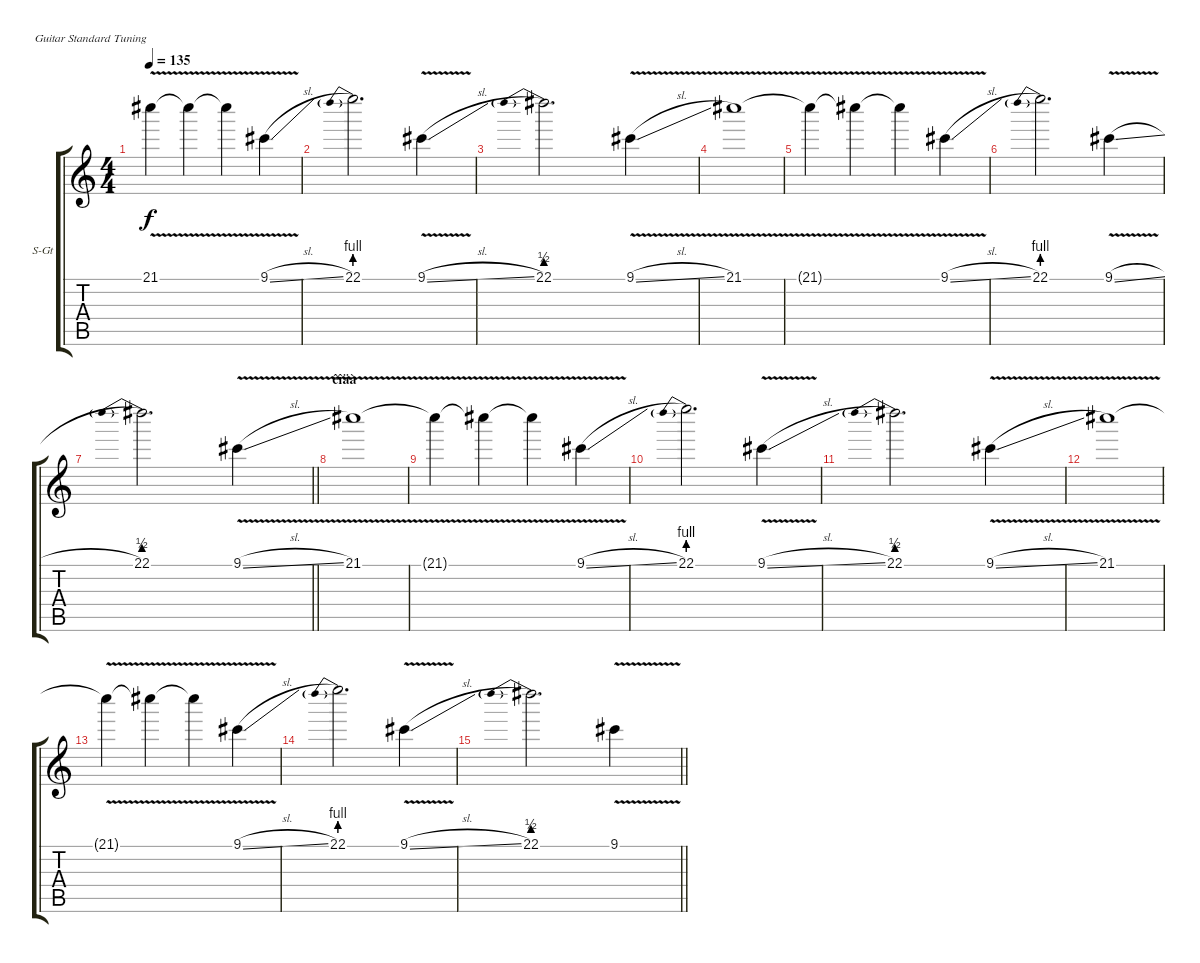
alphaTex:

\bracketExtendMode groupsimilarinstruments
\firstSystemTrackNameOrientation horizontal
\otherSystemsTrackNameOrientation horizontal
\track ("Äîðîæêà 9" "S-Gt") {instrument lead6voice}
\staff {score tabs}
\tuning (E4 B3 G3 D3 A2 E2)
\displaytranspose 12
\ts (4 4)
\tempo 135
\clef g2
\ks c
21.1{v t}.4{dy f} 21.1{v t}.4 21.1{v t}.4 9.1{v sl}.4 |
22.1{be (prebend 0 4 60 4)}.2{d} 9.1{v sl}.4 |
22.1{be (prebend 0 2 60 2)}.2{d} 9.1{v sl}.4 |
21.1{v}.1 |
21.1{v t}.4 21.1{v t}.4 21.1{v t}.4 9.1{v sl}.4 |
22.1{be (prebend 0 4 60 4)}.2{d} 9.1{v sl}.4 |
\barLineRight lightlight
22.1{be (prebend 0 2 60 2)}.2{d} 9.1{v sl}.4 |
\section ("" "êîäà")
21.1{v}.1 |
21.1{v t}.4 21.1{v t}.4 21.1{v t}.4 9.1{v sl}.4 |
22.1{be (prebend 0 4 60 4)}.2{d} 9.1{v sl}.4 |
22.1{be (prebend 0 2 60 2)}.2{d} 9.1{v sl}.4 |
21.1{v}.1 |
21.1{v t}.4 21.1{v t}.4 21.1{v t}.4 9.1{v sl}.4 |
22.1{be (prebend 0 4 60 4)}.2{d} 9.1{v sl}.4 |
\barLineRight lightlight
22.1{be (prebend 0 2 60 2)}.2{d} 9.1{v}.4
